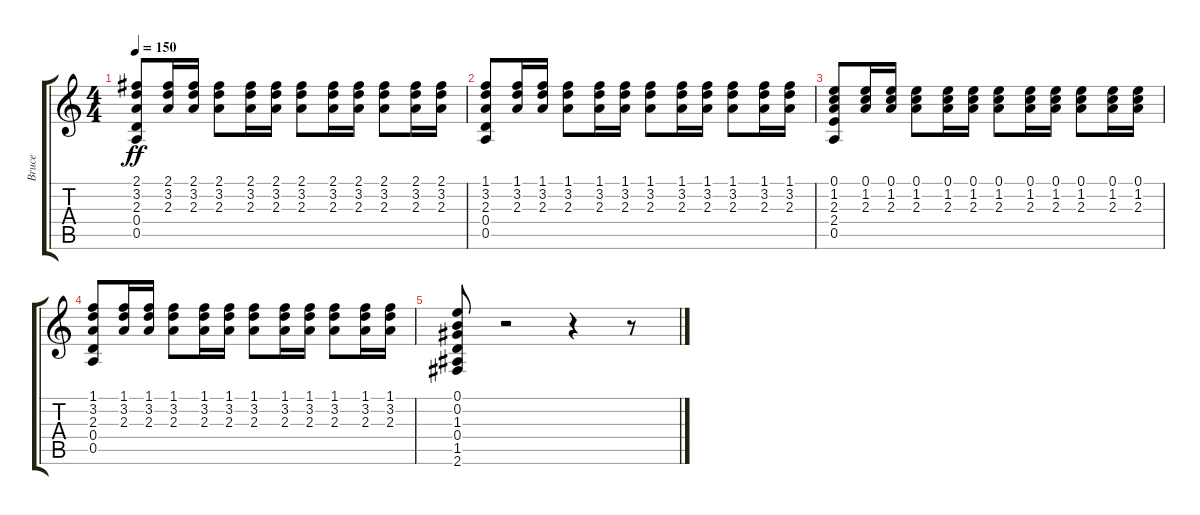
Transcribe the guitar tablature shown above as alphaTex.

\track ("Bruce" "Bruce") {instrument acousticguitarsteel}
\staff {score tabs}
\tuning (E4 B3 G3 D3 A2 E2) {hide}
\ts (4 4)
\tempo 150
\clef g2
\ks c
(2.1 3.2 2.3 0.4 0.5).8{dy ff} (2.1 3.2 2.3).16 (2.1 3.2 2.3).16 (2.1 3.2 2.3).8 (2.1 3.2 2.3).16 (2.1 3.2 2.3).16 (2.1 3.2 2.3).8 (2.1 3.2 2.3).16 (2.1 3.2 2.3).16 (2.1 3.2 2.3).8 (2.1 3.2 2.3).16 (2.1 3.2 2.3).16 |
(1.1 3.2 2.3 0.4 0.5).8 (1.1 3.2 2.3).16 (1.1 3.2 2.3).16 (1.1 3.2 2.3).8 (1.1 3.2 2.3).16 (1.1 3.2 2.3).16 (1.1 3.2 2.3).8 (1.1 3.2 2.3).16 (1.1 3.2 2.3).16 (1.1 3.2 2.3).8 (1.1 3.2 2.3).16 (1.1 3.2 2.3).16 |
(0.1 1.2 2.3 2.4 0.5).8 (0.1 1.2 2.3).16 (0.1 1.2 2.3).16 (0.1 1.2 2.3).8 (0.1 1.2 2.3).16 (0.1 1.2 2.3).16 (0.1 1.2 2.3).8 (0.1 1.2 2.3).16 (0.1 1.2 2.3).16 (0.1 1.2 2.3).8 (0.1 1.2 2.3).16 (0.1 1.2 2.3).16 |
(1.1 3.2 2.3 0.4 0.5).8 (1.1 3.2 2.3).16 (1.1 3.2 2.3).16 (1.1 3.2 2.3).8 (1.1 3.2 2.3).16 (1.1 3.2 2.3).16 (1.1 3.2 2.3).8 (1.1 3.2 2.3).16 (1.1 3.2 2.3).16 (1.1 3.2 2.3).8 (1.1 3.2 2.3).16 (1.1 3.2 2.3).16 |
(0.1 0.2 1.3 0.4 1.5 2.6).8 r.2 r.4 r.8
